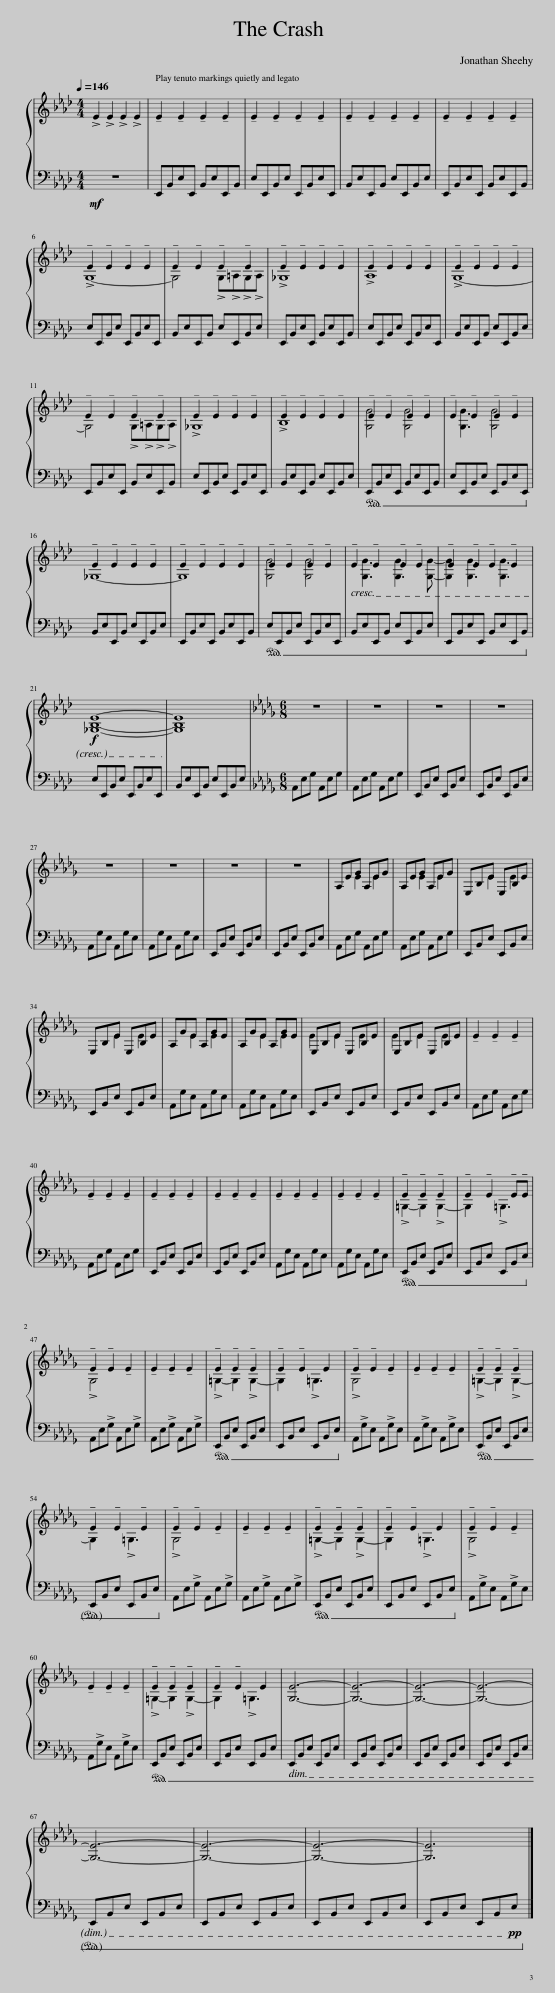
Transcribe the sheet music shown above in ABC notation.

X:1
%%score { ( 1 3 ) | 2 }
L:1/8
Q:1/4=146
M:4/4
I:linebreak $
K:Ab
V:1 treble
V:3 treble
V:2 bass
V:1
 !>!E2 !>!E2 !>!E2 !>!E2 | !tenuto!E2 !tenuto!E2 !tenuto!E2 !tenuto!E2 | !tenuto!E2 !tenuto!E2 !tenuto!E2 !tenuto!E2 | !tenuto!E2 !tenuto!E2 !tenuto!E2 !tenuto!E2 | !tenuto!E2 !tenuto!E2 !tenuto!E2 !tenuto!E2 |$ %5
 !tenuto!E2 !tenuto!E2 !tenuto!E2 !tenuto!E2 | !tenuto!E2 !tenuto!E2 !tenuto!E2 !tenuto!E2 | !tenuto!E2 !tenuto!E2 !tenuto!E2 !tenuto!E2 | !tenuto!E2 !tenuto!E2 !tenuto!E2 !tenuto!E2 | !tenuto!E2 !tenuto!E2 !tenuto!E2 !tenuto!E2 |$ %10
 !tenuto!E2 !tenuto!E2 !tenuto!E2 !tenuto!E2 | !tenuto!E2 !tenuto!E2 !tenuto!E2 !tenuto!E2 | !tenuto!E2 !tenuto!E2 !tenuto!E2 !tenuto!E2 | !tenuto!E2 !tenuto!E2 !tenuto!E2 !tenuto!E2 | !tenuto!E2 !tenuto!E2 !tenuto!E2 !tenuto!E2 |$ %15
 !tenuto!E2 !tenuto!E2 !tenuto!E2 !tenuto!E2 | !tenuto!E2 !tenuto!E2 !tenuto!E2 !tenuto!E2 | !tenuto!E2 !tenuto!E2 !tenuto!E2 !tenuto!E2 | !tenuto!E2 !tenuto!E2 !tenuto!E2 !tenuto!E2 | !tenuto!E2 !tenuto!E2 !tenuto!E2 !tenuto!E2 |$ %20
!f! E8- | [G,B,E]8 |[K:Db][M:6/8] z6 | z6 | z6 | %25
 z6 |$ z6 | z6 | z6 | z6 | %30
 A,EG A,EG | A,EG A,EG | E,B,E E,B,E |$ E,B,E E,B,E | A,GE A,GE | %35
 A,GE A,GE | E,B,E E,B,E | E,B,E E,B,E | !tenuto!E2 !tenuto!E2 !tenuto!E2 |$ !tenuto!E2 !tenuto!E2 !tenuto!E2 | %40
 !tenuto!E2 !tenuto!E2 !tenuto!E2 | !tenuto!E2 !tenuto!E2 !tenuto!E2 | !tenuto!E2 !tenuto!E2 !tenuto!E2 | !tenuto!E2 !tenuto!E2 !tenuto!E2 | !tenuto!E2 !tenuto!E2 !tenuto!E2 | %45
 !tenuto!E2 !tenuto!E2 !tenuto!E!tenuto!E |$ !tenuto!E2 !tenuto!E2 !tenuto!E2 | !tenuto!E2 !tenuto!E2 !tenuto!E2 | !tenuto!E2 !tenuto!E2 !tenuto!E2 | !tenuto!E2 !tenuto!E2 E2 | %50
 !tenuto!E2 !tenuto!E2 !tenuto!E2 | !tenuto!E2 !tenuto!E2 !tenuto!E2 | !tenuto!E2 !tenuto!E2 !tenuto!E2 |$ !tenuto!E2 !tenuto!E2 !tenuto!E2 | !tenuto!E2 !tenuto!E2 !tenuto!E2 | %55
 !tenuto!E2 !tenuto!E2 !tenuto!E2 | !tenuto!E2 !tenuto!E2 !tenuto!E2 | !tenuto!E2 !tenuto!E2 E2 | !tenuto!E2 !tenuto!E2 !tenuto!E2 |$ !tenuto!E2 !tenuto!E2 !tenuto!E2 | %60
 !tenuto!E2 !tenuto!E2 !tenuto!E2 | !tenuto!E2 !tenuto!E2 E2 | [G,E]6- | [G,E]6- | [G,E]6- | %65
 [G,E]6- |$ [G,E]6- | [G,E]6- | [G,E]6- | [G,E]6 |] %70
V:2
!mf! z8 | E,,B,,E,E,, B,,E,E,,B,, | E,E,,B,,E, E,,B,,E,E,, | B,,E,E,,B,, E,E,,B,,E, | E,,B,,E,E,, B,,E,E,,B,, |$ %5
 E,E,,B,,E, E,,B,,E,E,, | B,,E,E,,B,, E,E,,B,,E, | E,,B,,E,E,, B,,E,E,,B,, | E,E,,B,,E, E,,B,,E,E,, | B,,E,E,,B,, E,E,,B,,E, |$ %10
 E,,B,,E,E,, B,,E,E,,B,, | E,E,,B,,E, E,,B,,E,E,, | B,,E,E,,B,, E,E,,B,,E, |!ped! E,,B,,E,E,, B,,E,E,,B,, | E,E,,B,,E, E,,B,,E,E,,!ped-up! |$ %15
 B,,E,E,,B,, E,E,,B,,E, | E,,B,,E,E,, B,,E,E,,B,, |!ped! E,E,,B,,E, E,,B,,E,E,, | B,,E,E,,B,, E,E,,B,,E, | E,,B,,E,E,, B,,E,E,,B,,!ped-up! |$ %20
 E,E,,B,,E, E,,B,,E,E,, | B,,E,E,,B,, E,E,,B,,E, |[K:Db][M:6/8] A,,E,G, A,,E,G, | A,,E,G, A,,E,G, | E,,B,,E, E,,B,,E, | %25
 E,,B,,E, E,,B,,E, |$ A,,G,E, A,,G,E, | A,,G,E, A,,G,E, | E,,B,,E, E,,B,,E, | E,,B,,E, E,,B,,E, | %30
 A,,E,G, A,,E,G, | A,,E,G, A,,E,G, | E,,B,,E, E,,B,,E, |$ E,,B,,E, E,,B,,E, | A,,G,E, A,,G,E, | %35
 A,,G,E, A,,G,E, | E,,B,,E, E,,B,,E, | E,,B,,E, E,,B,,E, | A,,E,G, A,,E,G, |$ A,,E,G, A,,E,G, | %40
 E,,B,,E, E,,B,,E, | E,,B,,E, E,,B,,E, | A,,G,E, A,,G,E, | A,,G,E, A,,G,E, |!ped! E,,B,,E, E,,B,,E, | %45
 E,,B,,E, E,,B,,E,!ped-up! |$ A,,E,!>!G, A,,E,!>!G, | A,,E,!>!G, A,,E,!>!G, |!ped! E,,B,,E, E,,B,,E, | E,,B,,E, E,,B,,E,!ped-up! | %50
 A,,!>!G,E, A,,!>!G,E, | A,,!>!G,E, A,,!>!G,E, |!ped! E,,B,,E, E,,B,,E, |$ E,,B,,E, E,,B,,E,!ped-up! | A,,E,!>!G, A,,E,!>!G, | %55
 A,,E,!>!G, A,,E,!>!G, |!ped! E,,B,,E, E,,B,,E, | E,,B,,E, E,,B,,E,!ped-up! | A,,!>!G,E, A,,!>!G,E, |$ A,,!>!G,E, A,,!>!G,E, | %60
!ped! E,,B,,E, E,,B,,E, | E,,B,,E, E,,B,,E, | E,,B,,E, E,,B,,E, | E,,B,,E, E,,B,,E, | E,,B,,E, E,,B,,E, | %65
 E,,B,,E, E,,B,,E, |$ E,,B,,E, E,,B,,E, | E,,B,,E, E,,B,,E, | E,,B,,E, E,,B,,E, | E,,B,,E, E,,B,,!pp!E,!ped-up! |] %70
V:3
 x8 | x8 | x8 | x8 | x8 |$ %5
 !>!G,8- | G,4 !>!G,!>!=A,!>!G,!>!A, | !>!_G,8 | !>!A,8 | !>!G,8- |$ %10
 G,4 !>!G,!>!=A,!>!G,!>!A, | !>!_G,8 | !>!B,8 | [G,G]4 [G,G]4 | x [G,G]3 [G,G]4 |$ %15
 _G,8- | G,8 | [G,G]4 [G,G]4 | x [G,G]3 [G,G]3 [G,G]- | [G,G]2 [G,G]3 [G,G]3 |$ %20
 [_G,B,]8- | x8 |[K:Db][M:6/8] x6 | x6 | x6 | %25
 x6 |$ x6 | x6 | x6 | x6 | %30
 x2 E2 E2 | x2 E2 E2 | x2 E2 E2 |$ x2 E2 E2 | x2 E2 E2 | %35
 x2 E2 E2 | E2 E2 E2 | E2 E2 E2 | x6 |$ x6 | %40
 x6 | x6 | x6 | x6 | !>!=G,2- G,2 !>!G,2- | %45
 G,2 x !>!=G,3 |$ !>!G,4 x2 | x6 | !>!=G,2- G,2 !>!G,2- | G,2 x !>!=G,3 | %50
 !>!G,4 x2 | x6 | !>!=G,2- G,2 !>!G,2- |$ G,2 x !>!=G,3 | !>!G,4 x2 | %55
 x6 | !>!=G,2- G,2 !>!G,2- | G,2 x !>!=G,3 | !>!G,4 x2 |$ x6 | %60
 !>!=G,2- G,2 !>!G,2- | G,2 x !>!=G,3 | x6 | x6 | x6 | %65
 x6 |$ x6 | x6 | x6 | x6 |] %70
